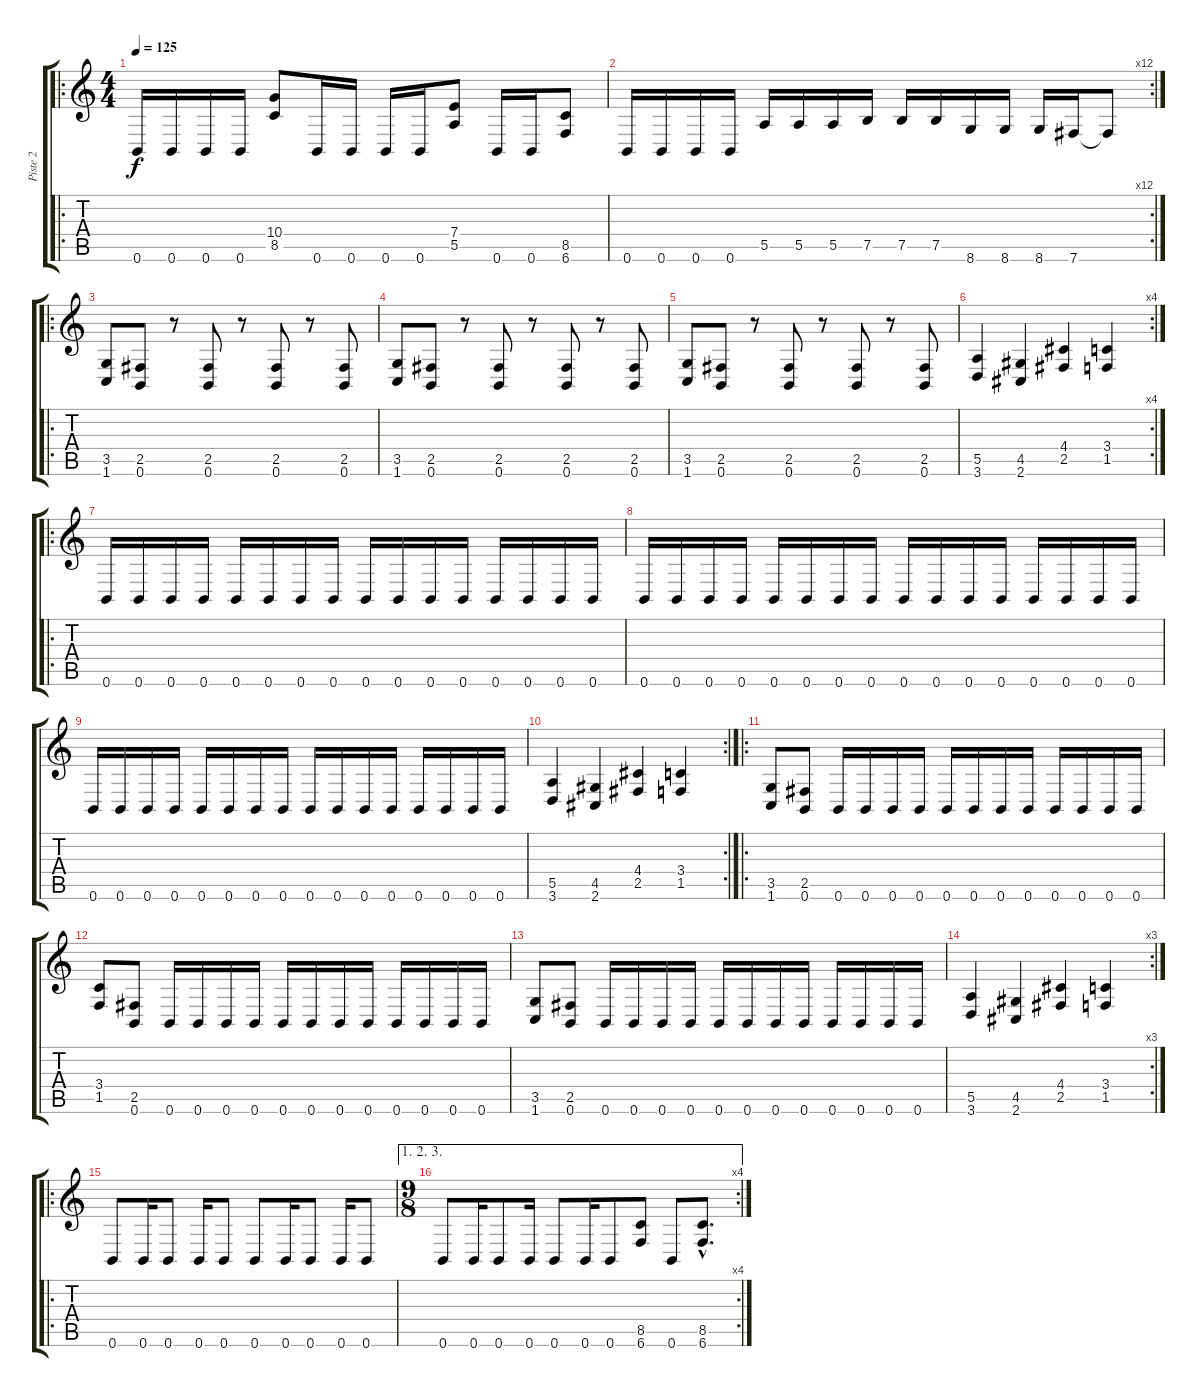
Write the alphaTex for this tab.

\track ("Piste 2" "Piste 2") {instrument distortionguitar}
\staff {score tabs}
\tuning (B3 Gb3 D3 A2 E2 B1) {hide}
\ro
\ts (4 4)
\tempo 125
\clef g2
\ks c
0.6.16{dy f} 0.6.16 0.6.16 0.6.16 (10.4 8.5).8 0.6.16 0.6.16 0.6.16 0.6.16 (7.4 5.5).8 0.6.16 0.6.16 (8.5 6.6).8 |
\rc 12
0.6.16 0.6.16 0.6.16 0.6.16 5.5.16 5.5.16 5.5.16 7.5.16 7.5.16 7.5.16 8.6.16 8.6.16 8.6.16 7.6.16 7.6{t}.8 |
\ro
(3.5 1.6).8 (2.5 0.6).8 r.8 (2.5 0.6).8 r.8 (2.5 0.6).8 r.8 (2.5 0.6).8 |
(3.5 1.6).8 (2.5 0.6).8 r.8 (2.5 0.6).8 r.8 (2.5 0.6).8 r.8 (2.5 0.6).8 |
(3.5 1.6).8 (2.5 0.6).8 r.8 (2.5 0.6).8 r.8 (2.5 0.6).8 r.8 (2.5 0.6).8 |
\rc 4
(5.5 3.6).4 (4.5 2.6).4 (4.4 2.5).4 (3.4 1.5).4 |
\ro
0.6.16 0.6.16 0.6.16 0.6.16 0.6.16 0.6.16 0.6.16 0.6.16 0.6.16 0.6.16 0.6.16 0.6.16 0.6.16 0.6.16 0.6.16 0.6.16 |
0.6.16 0.6.16 0.6.16 0.6.16 0.6.16 0.6.16 0.6.16 0.6.16 0.6.16 0.6.16 0.6.16 0.6.16 0.6.16 0.6.16 0.6.16 0.6.16 |
0.6.16 0.6.16 0.6.16 0.6.16 0.6.16 0.6.16 0.6.16 0.6.16 0.6.16 0.6.16 0.6.16 0.6.16 0.6.16 0.6.16 0.6.16 0.6.16 |
\rc 2
(5.5 3.6).4 (4.5 2.6).4 (4.4 2.5).4 (3.4 1.5).4 |
\ro
(3.5 1.6).8 (2.5 0.6).8 0.6.16 0.6.16 0.6.16 0.6.16 0.6.16 0.6.16 0.6.16 0.6.16 0.6.16 0.6.16 0.6.16 0.6.16 |
(3.4 1.5).8 (2.5 0.6).8 0.6.16 0.6.16 0.6.16 0.6.16 0.6.16 0.6.16 0.6.16 0.6.16 0.6.16 0.6.16 0.6.16 0.6.16 |
(3.5 1.6).8 (2.5 0.6).8 0.6.16 0.6.16 0.6.16 0.6.16 0.6.16 0.6.16 0.6.16 0.6.16 0.6.16 0.6.16 0.6.16 0.6.16 |
\rc 3
(5.5 3.6).4 (4.5 2.6).4 (4.4 2.5).4 (3.4 1.5).4 |
\ro
0.6.8 0.6.16 0.6.8 0.6.16 0.6.8 0.6.8 0.6.16 0.6.8 0.6.16 0.6.8 |
\ae (1 2 3)
\rc 4
\ts (9 8)
0.6.8 0.6.16 0.6.8 0.6.16 0.6.8 0.6.16 0.6.8 (8.5 6.6).8 0.6.8 (8.5{hac} 6.6{hac}).8{d}
